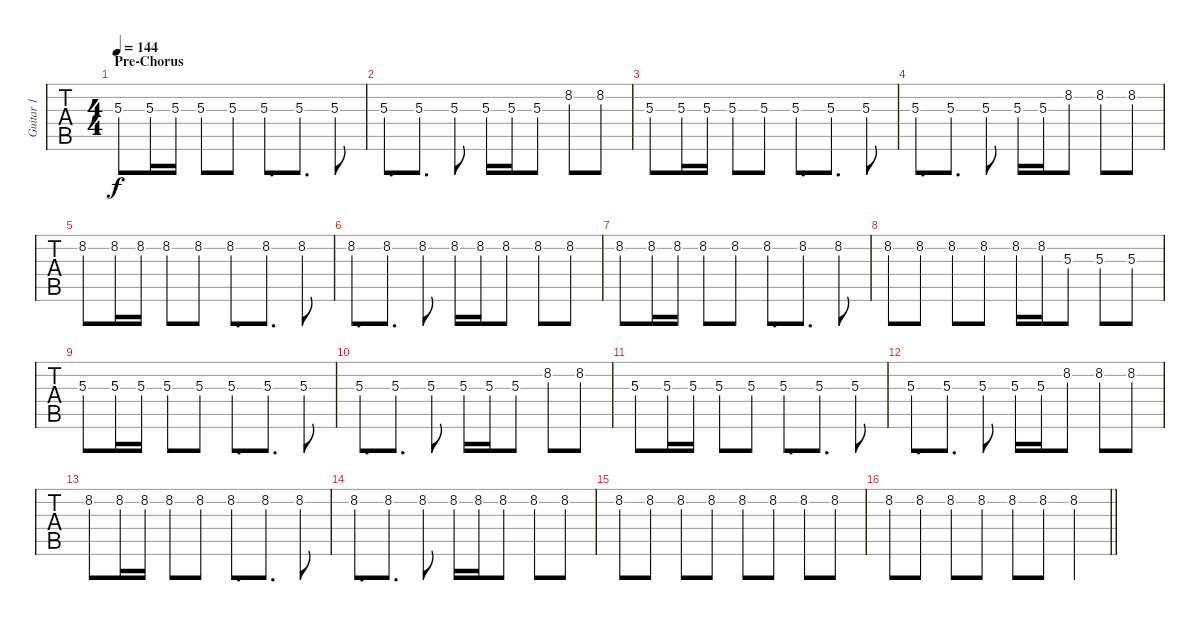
\track ("Guitar 1" "Guitar 1") {instrument electricguitarjazz}
\staff {tabs}
\tuning (E4 B3 G3 D3 A2 E2) {hide}
\ts (4 4)
\section ("" "Pre-Chorus")
\tempo 144
\clef g2
\ks c
5.3.8{dy f volume 11} 5.3.16 5.3.16 5.3.8 5.3.8 5.3.8{d} 5.3.8{d} 5.3.8 |
5.3.8{d} 5.3.8{d} 5.3.8 5.3.16 5.3.16 5.3.8 8.2.8 8.2.8 |
5.3.8 5.3.16 5.3.16 5.3.8 5.3.8 5.3.8{d} 5.3.8{d} 5.3.8 |
5.3.8{d} 5.3.8{d} 5.3.8 5.3.16 5.3.16 8.2.8 8.2.8 8.2.8 |
8.2.8 8.2.16 8.2.16 8.2.8 8.2.8 8.2.8{d} 8.2.8{d} 8.2.8 |
8.2.8{d} 8.2.8{d} 8.2.8 8.2.16 8.2.16 8.2.8 8.2.8 8.2.8 |
8.2.8 8.2.16 8.2.16 8.2.8 8.2.8 8.2.8{d} 8.2.8{d} 8.2.8 |
8.2.8 8.2.8 8.2.8 8.2.8 8.2.16 8.2.16 5.3.8 5.3.8 5.3.8 |
5.3.8 5.3.16 5.3.16 5.3.8 5.3.8 5.3.8{d} 5.3.8{d} 5.3.8 |
5.3.8{d} 5.3.8{d} 5.3.8 5.3.16 5.3.16 5.3.8 8.2.8 8.2.8 |
5.3.8 5.3.16 5.3.16 5.3.8 5.3.8 5.3.8{d} 5.3.8{d} 5.3.8 |
5.3.8{d} 5.3.8{d} 5.3.8 5.3.16 5.3.16 8.2.8 8.2.8 8.2.8 |
8.2.8 8.2.16 8.2.16 8.2.8 8.2.8 8.2.8{d} 8.2.8{d} 8.2.8 |
8.2.8{d} 8.2.8{d} 8.2.8 8.2.16 8.2.16 8.2.8 8.2.8 8.2.8 |
8.2.8 8.2.8 8.2.8 8.2.8 8.2.8 8.2.8 8.2.8 8.2.8 |
\barLineRight lightlight
8.2.8 8.2.8 8.2.8 8.2.8 8.2.8 8.2.8 8.2{ss}.4
